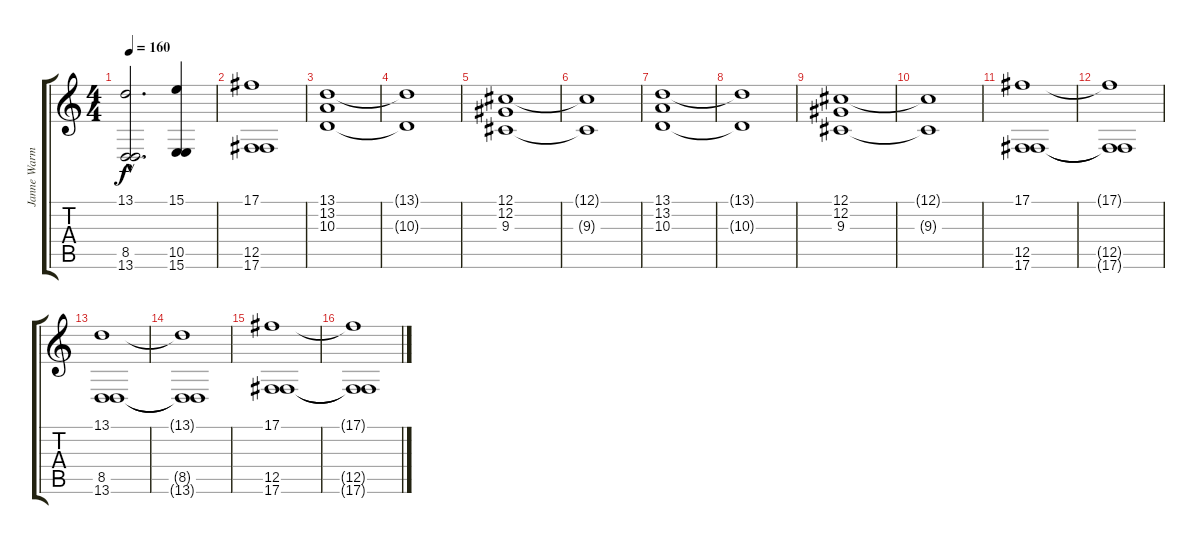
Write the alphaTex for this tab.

\track ("Janne Warman" "Janne Warm") {instrument stringensemble1}
\staff {score tabs}
\tuning (Db4 Ab3 E3 B2 Gb2 Db2) {hide}
\ts (4 4)
\tempo 160
\clef g2
\ks c
(13.1{hac} 8.5{hac} 13.6{hac}).2{d dy f} (15.1 10.5 15.6).4 |
(17.1 12.5 17.6).1 |
(13.1 13.2 10.3).1{instrument choiraahs} |
(13.1{t} 10.3{t}).1 |
(12.1 12.2 9.3).1 |
(12.1{t} 9.3{t}).1 |
(13.1 13.2 10.3).1{instrument choiraahs} |
(13.1{t} 10.3{t}).1 |
(12.1 12.2 9.3).1 |
(12.1{t} 9.3{t}).1 |
(17.1 12.5 17.6).1 |
(17.1{t} 12.5{t} 17.6{t}).1 |
(13.1 8.5 13.6).1 |
(13.1{t} 8.5{t} 13.6{t}).1 |
(17.1 12.5 17.6).1 |
(17.1{t} 12.5{t} 17.6{t}).1
